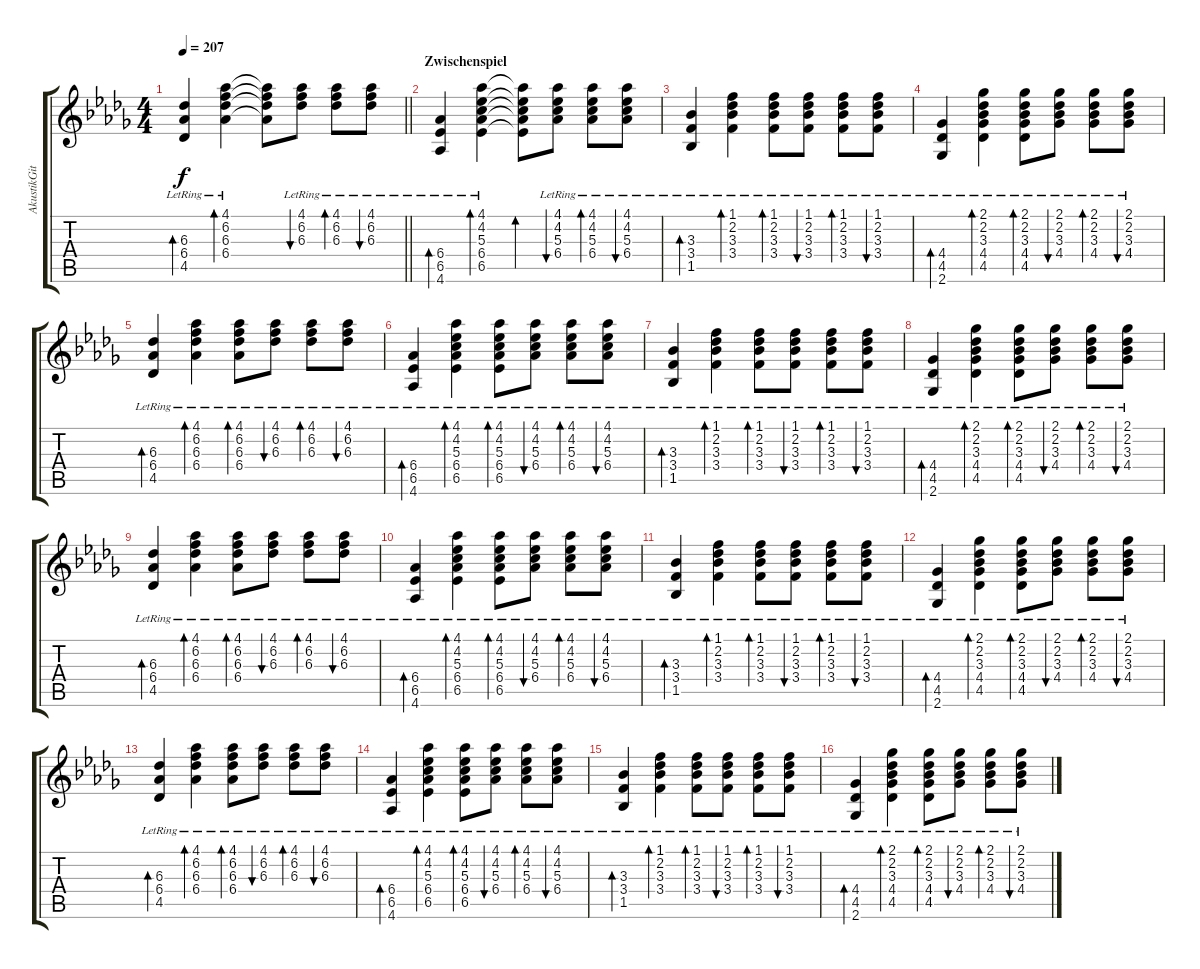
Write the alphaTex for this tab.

\track ("AkustikGitarre" "AkustikGit") {instrument acousticguitarsteel}
\staff {score tabs}
\tuning (E4 B3 G3 D3 A2 E2) {hide}
\ts (4 4)
\tempo 207
\clef g2
\barLineRight lightlight
\ks bbminor
(6.3{lr} 6.4{lr} 4.5{lr}).4{bd 60 dy f} (4.1{lr} 6.2{lr} 6.3{lr} 6.4{lr}).4{bd 60} (4.1{t} 6.2{t} 6.3{t} 6.4{t}).8 (4.1{lr} 6.2{lr} 6.3{lr}).8{bu 60} (4.1{lr} 6.2{lr} 6.3{lr}).8{bd 60} (4.1{lr} 6.2{lr} 6.3{lr}).8{bu 60} |
\section ("" "Zwischenspiel")
(6.4{lr} 6.5{lr} 4.6{lr}).4{bd 60} (4.1{lr} 4.2{lr} 5.3{lr} 6.4{lr} 6.5{lr}).4{bd 60} (4.1{t} 4.2{t} 5.3{t} 6.4{t} 6.5{t}).8{bd 60} (4.1{lr} 4.2{lr} 5.3{lr} 6.4{lr}).8{bu 60} (4.1{lr} 4.2{lr} 5.3{lr} 6.4{lr}).8{bd 60} (4.1{lr} 4.2{lr} 5.3{lr} 6.4{lr}).8{bu 60} |
(3.3{lr} 3.4{lr} 1.5{lr}).4{bd 60} (1.1{lr} 2.2{lr} 3.3{lr} 3.4{lr}).4{bd 60} (1.1{lr} 2.2{lr} 3.3{lr} 3.4{lr}).8{bd 60} (1.1{lr} 2.2{lr} 3.3{lr} 3.4{lr}).8{bu 60} (1.1{lr} 2.2{lr} 3.3{lr} 3.4{lr}).8{bd 60} (1.1{lr} 2.2{lr} 3.3{lr} 3.4{lr}).8{bu 60} |
(4.4{lr} 4.5{lr} 2.6{lr}).4{bd 60} (2.1{lr} 2.2{lr} 3.3{lr} 4.4{lr} 4.5{lr}).4{bd 60} (2.1{lr} 2.2{lr} 3.3{lr} 4.4{lr} 4.5{lr}).8{bd 60} (2.1{lr} 2.2{lr} 3.3{lr} 4.4{lr}).8{bu 60} (2.1{lr} 2.2{lr} 3.3{lr} 4.4{lr}).8{bd 60} (2.1{lr} 2.2{lr} 3.3{lr} 4.4{lr}).8{bu 60} |
(6.3{lr} 6.4{lr} 4.5{lr}).4{bd 60} (4.1{lr} 6.2{lr} 6.3{lr} 6.4{lr}).4{bd 60} (4.1{lr} 6.2{lr} 6.3{lr} 6.4{lr}).8{bd 60} (4.1{lr} 6.2{lr} 6.3{lr}).8{bu 60} (4.1{lr} 6.2{lr} 6.3{lr}).8{bd 60} (4.1{lr} 6.2{lr} 6.3{lr}).8{bu 60} |
(6.4{lr} 6.5{lr} 4.6{lr}).4{bd 60} (4.1{lr} 4.2{lr} 5.3{lr} 6.4{lr} 6.5{lr}).4{bd 60} (4.1{lr} 4.2{lr} 5.3{lr} 6.4{lr} 6.5{lr}).8{bd 60} (4.1{lr} 4.2{lr} 5.3{lr} 6.4{lr}).8{bu 60} (4.1{lr} 4.2{lr} 5.3{lr} 6.4{lr}).8{bd 60} (4.1{lr} 4.2{lr} 5.3{lr} 6.4{lr}).8{bu 60} |
(3.3{lr} 3.4{lr} 1.5{lr}).4{bd 60} (1.1{lr} 2.2{lr} 3.3{lr} 3.4{lr}).4{bd 60} (1.1{lr} 2.2{lr} 3.3{lr} 3.4{lr}).8{bd 60} (1.1{lr} 2.2{lr} 3.3{lr} 3.4{lr}).8{bu 60} (1.1{lr} 2.2{lr} 3.3{lr} 3.4{lr}).8{bd 60} (1.1{lr} 2.2{lr} 3.3{lr} 3.4{lr}).8{bu 60} |
(4.4{lr} 4.5{lr} 2.6{lr}).4{bd 60} (2.1{lr} 2.2{lr} 3.3{lr} 4.4{lr} 4.5{lr}).4{bd 60} (2.1{lr} 2.2{lr} 3.3{lr} 4.4{lr} 4.5{lr}).8{bd 60} (2.1{lr} 2.2{lr} 3.3{lr} 4.4{lr}).8{bu 60} (2.1{lr} 2.2{lr} 3.3{lr} 4.4{lr}).8{bd 60} (2.1{lr} 2.2{lr} 3.3{lr} 4.4{lr}).8{bu 60} |
(6.3{lr} 6.4{lr} 4.5{lr}).4{bd 60} (4.1{lr} 6.2{lr} 6.3{lr} 6.4{lr}).4{bd 60} (4.1{lr} 6.2{lr} 6.3{lr} 6.4{lr}).8{bd 60} (4.1{lr} 6.2{lr} 6.3{lr}).8{bu 60} (4.1{lr} 6.2{lr} 6.3{lr}).8{bd 60} (4.1{lr} 6.2{lr} 6.3{lr}).8{bu 60} |
(6.4{lr} 6.5{lr} 4.6{lr}).4{bd 60} (4.1{lr} 4.2{lr} 5.3{lr} 6.4{lr} 6.5{lr}).4{bd 60} (4.1{lr} 4.2{lr} 5.3{lr} 6.4{lr} 6.5{lr}).8{bd 60} (4.1{lr} 4.2{lr} 5.3{lr} 6.4{lr}).8{bu 60} (4.1{lr} 4.2{lr} 5.3{lr} 6.4{lr}).8{bd 60} (4.1{lr} 4.2{lr} 5.3{lr} 6.4{lr}).8{bu 60} |
(3.3{lr} 3.4{lr} 1.5{lr}).4{bd 60} (1.1{lr} 2.2{lr} 3.3{lr} 3.4{lr}).4{bd 60} (1.1{lr} 2.2{lr} 3.3{lr} 3.4{lr}).8{bd 60} (1.1{lr} 2.2{lr} 3.3{lr} 3.4{lr}).8{bu 60} (1.1{lr} 2.2{lr} 3.3{lr} 3.4{lr}).8{bd 60} (1.1{lr} 2.2{lr} 3.3{lr} 3.4{lr}).8{bu 60} |
(4.4{lr} 4.5{lr} 2.6{lr}).4{bd 60} (2.1{lr} 2.2{lr} 3.3{lr} 4.4{lr} 4.5{lr}).4{bd 60} (2.1{lr} 2.2{lr} 3.3{lr} 4.4{lr} 4.5{lr}).8{bd 60} (2.1{lr} 2.2{lr} 3.3{lr} 4.4{lr}).8{bu 60} (2.1{lr} 2.2{lr} 3.3{lr} 4.4{lr}).8{bd 60} (2.1{lr} 2.2{lr} 3.3{lr} 4.4{lr}).8{bu 60} |
(6.3{lr} 6.4{lr} 4.5{lr}).4{bd 60} (4.1{lr} 6.2{lr} 6.3{lr} 6.4{lr}).4{bd 60} (4.1{lr} 6.2{lr} 6.3{lr} 6.4{lr}).8{bd 60} (4.1{lr} 6.2{lr} 6.3{lr}).8{bu 60} (4.1{lr} 6.2{lr} 6.3{lr}).8{bd 60} (4.1{lr} 6.2{lr} 6.3{lr}).8{bu 60} |
(6.4{lr} 6.5{lr} 4.6{lr}).4{bd 60} (4.1{lr} 4.2{lr} 5.3{lr} 6.4{lr} 6.5{lr}).4{bd 60} (4.1{lr} 4.2{lr} 5.3{lr} 6.4{lr} 6.5{lr}).8{bd 60} (4.1{lr} 4.2{lr} 5.3{lr} 6.4{lr}).8{bu 60} (4.1{lr} 4.2{lr} 5.3{lr} 6.4{lr}).8{bd 60} (4.1{lr} 4.2{lr} 5.3{lr} 6.4{lr}).8{bu 60} |
(3.3{lr} 3.4{lr} 1.5{lr}).4{bd 60} (1.1{lr} 2.2{lr} 3.3{lr} 3.4{lr}).4{bd 60} (1.1{lr} 2.2{lr} 3.3{lr} 3.4{lr}).8{bd 60} (1.1{lr} 2.2{lr} 3.3{lr} 3.4{lr}).8{bu 60} (1.1{lr} 2.2{lr} 3.3{lr} 3.4{lr}).8{bd 60} (1.1{lr} 2.2{lr} 3.3{lr} 3.4{lr}).8{bu 60} |
(4.4{lr} 4.5{lr} 2.6{lr}).4{bd 60} (2.1{lr} 2.2{lr} 3.3{lr} 4.4{lr} 4.5{lr}).4{bd 60} (2.1{lr} 2.2{lr} 3.3{lr} 4.4{lr} 4.5{lr}).8{bd 60} (2.1{lr} 2.2{lr} 3.3{lr} 4.4{lr}).8{bu 60} (2.1{lr} 2.2{lr} 3.3{lr} 4.4{lr}).8{bd 60} (2.1{lr} 2.2{lr} 3.3{lr} 4.4{lr}).8{bu 60}
